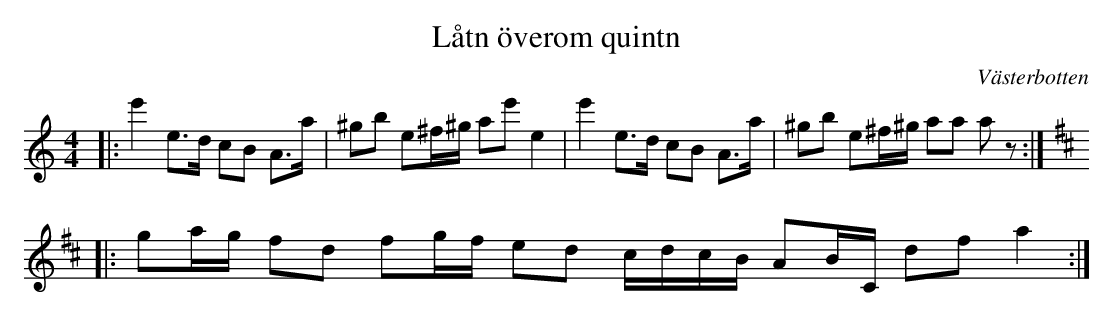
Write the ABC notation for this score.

X:1
T:Låtn överom quintn
O:Västerbotten
M:4/4
L:1/8
K:Am
|: e'2 e>d cB A>a | ^gb e^f/^g/ ae' e2 | e'2 e>d cB A>a | ^gb e^f/^g/ aa az :|
K:D
|: ga/g/ fd fg/f/ ed c/d/c/B/ AB/C/ df a2 :|
